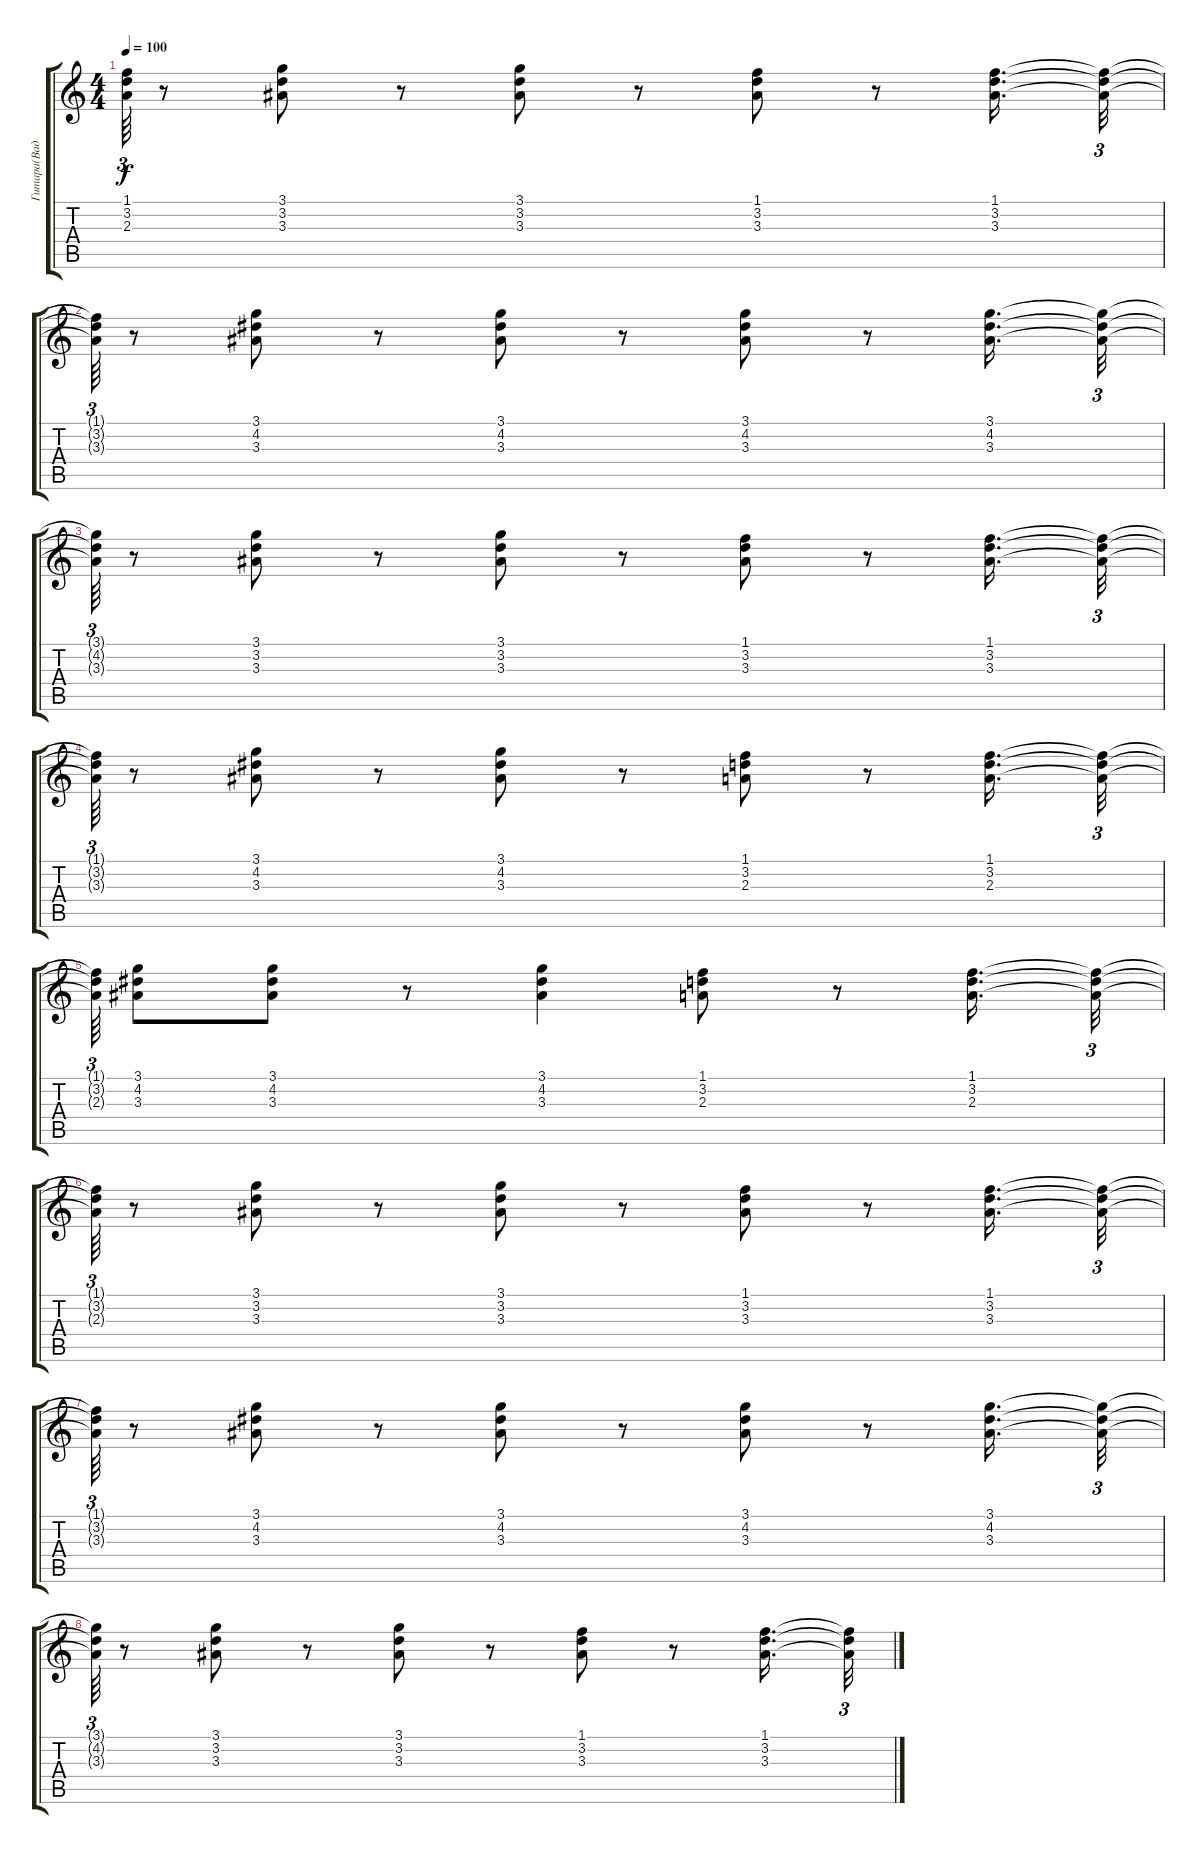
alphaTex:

\track ("Гитара(Вадим)" "Гитара(Вад") {instrument electricguitarclean}
\staff {score tabs}
\tuning (E4 B3 G3 D3 A2 E2) {hide}
\ts (4 4)
\tempo 100
\clef g2
\ks c
(1.1{t} 3.2{t} 2.3{t}).64{tu (3 2) dy f} r.8 (3.1 3.2 3.3).8 r.8 (3.1 3.2 3.3).8 r.8 (1.1 3.2 3.3).8 r.8 (1.1 3.2 3.3).16{d} (1.1{t} 3.2{t} 3.3{t}).32{tu (3 2)} |
(1.1{t} 3.2{t} 3.3{t}).64{tu (3 2)} r.8 (3.1 4.2 3.3).8 r.8 (3.1 4.2 3.3).8 r.8 (3.1 4.2 3.3).8 r.8 (3.1 4.2 3.3).16{d} (3.1{t} 4.2{t} 3.3{t}).32{tu (3 2)} |
(3.1{t} 4.2{t} 3.3{t}).64{tu (3 2)} r.8 (3.1 3.2 3.3).8 r.8 (3.1 3.2 3.3).8 r.8 (1.1 3.2 3.3).8 r.8 (1.1 3.2 3.3).16{d} (1.1{t} 3.2{t} 3.3{t}).32{tu (3 2)} |
(1.1{t} 3.2{t} 3.3{t}).64{tu (3 2)} r.8 (3.1 4.2 3.3).8 r.8 (3.1 4.2 3.3).8 r.8 (1.1 3.2 2.3).8 r.8 (1.1 3.2 2.3).16{d} (1.1{t} 3.2{t} 2.3{t}).32{tu (3 2)} |
(1.1{t} 3.2{t} 2.3{t}).64{tu (3 2)} (3.1 4.2 3.3).8 (3.1 4.2 3.3).8 r.8 (3.1 4.2 3.3).4 (1.1 3.2 2.3).8 r.8 (1.1 3.2 2.3).16{d} (1.1{t} 3.2{t} 2.3{t}).32{tu (3 2)} |
(1.1{t} 3.2{t} 2.3{t}).64{tu (3 2)} r.8 (3.1 3.2 3.3).8 r.8 (3.1 3.2 3.3).8 r.8 (1.1 3.2 3.3).8 r.8 (1.1 3.2 3.3).16{d} (1.1{t} 3.2{t} 3.3{t}).32{tu (3 2)} |
(1.1{t} 3.2{t} 3.3{t}).64{tu (3 2)} r.8 (3.1 4.2 3.3).8 r.8 (3.1 4.2 3.3).8 r.8 (3.1 4.2 3.3).8 r.8 (3.1 4.2 3.3).16{d} (3.1{t} 4.2{t} 3.3{t}).32{tu (3 2)} |
(3.1{t} 4.2{t} 3.3{t}).64{tu (3 2)} r.8 (3.1 3.2 3.3).8 r.8 (3.1 3.2 3.3).8 r.8 (1.1 3.2 3.3).8 r.8 (1.1 3.2 3.3).16{d} (1.1{t} 3.2{t} 3.3{t}).32{tu (3 2)}
